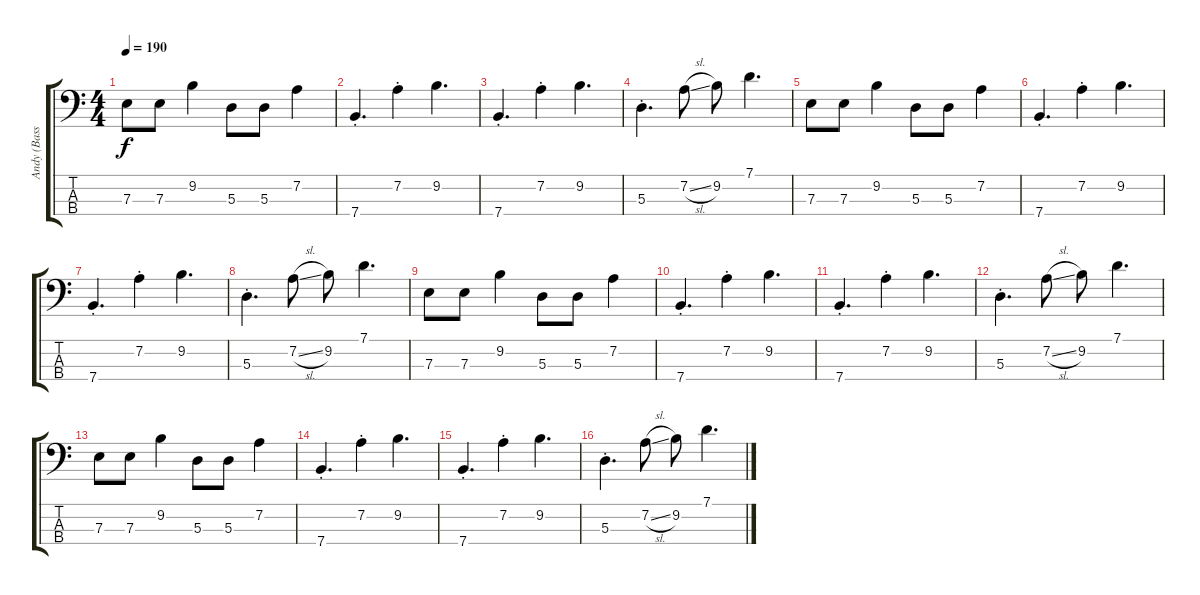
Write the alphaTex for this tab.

\track ("Andy (Bass)" "Andy (Bass") {instrument electricbasspick}
\staff {score tabs}
\tuning (G2 D2 A1 E1) {hide}
\ts (4 4)
\tempo 190
\clef f4
\ks c
7.3.8{dy f} 7.3.8 9.2.4 5.3.8 5.3.8 7.2.4 |
7.4{st}.4{d} 7.2{st}.4 9.2.4{d} |
7.4{st}.4{d} 7.2{st}.4 9.2.4{d} |
5.3{st}.4{d} 7.2{sl}.8 9.2.8 7.1.4{d} |
7.3.8 7.3.8 9.2.4 5.3.8 5.3.8 7.2.4 |
7.4{st}.4{d} 7.2{st}.4 9.2.4{d} |
7.4{st}.4{d} 7.2{st}.4 9.2.4{d} |
5.3{st}.4{d} 7.2{sl}.8 9.2.8 7.1.4{d} |
7.3.8 7.3.8 9.2.4 5.3.8 5.3.8 7.2.4 |
7.4{st}.4{d} 7.2{st}.4 9.2.4{d} |
7.4{st}.4{d} 7.2{st}.4 9.2.4{d} |
5.3{st}.4{d} 7.2{sl}.8 9.2.8 7.1.4{d} |
7.3.8 7.3.8 9.2.4 5.3.8 5.3.8 7.2.4 |
7.4{st}.4{d} 7.2{st}.4 9.2.4{d} |
7.4{st}.4{d} 7.2{st}.4 9.2.4{d} |
5.3{st}.4{d} 7.2{sl}.8 9.2.8 7.1.4{d}
